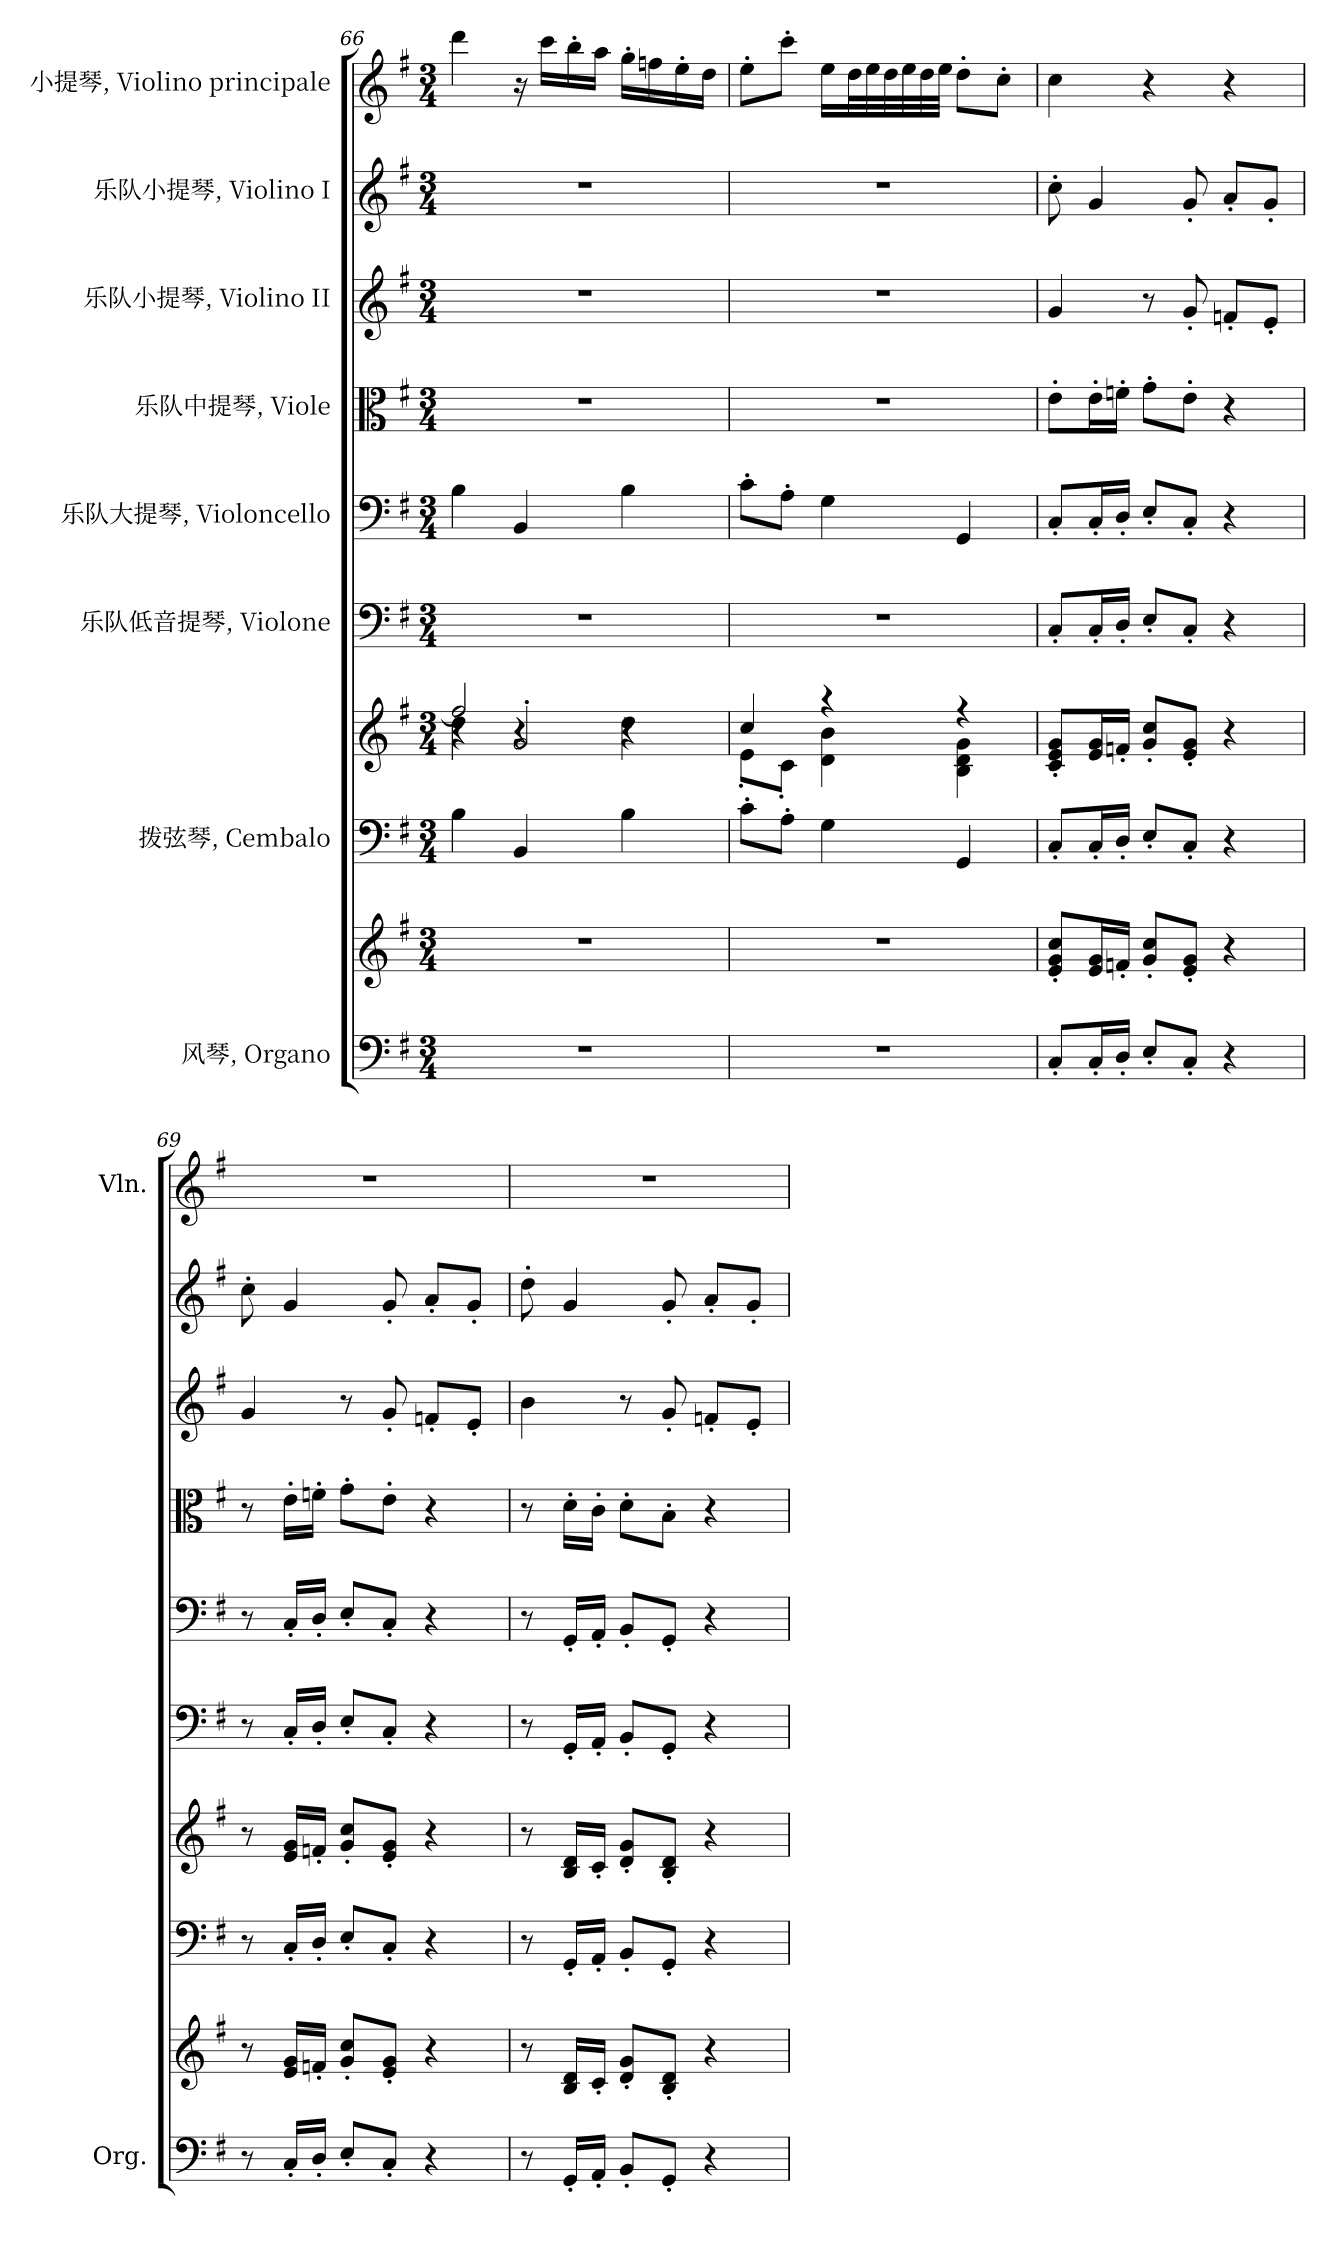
**kern	**kern	**kern	**kern	**kern	**kern	**kern	**kern	**kern	**kern
*part8	*part8	*part7	*part7	*part6	*part5	*part4	*part3	*part2	*part1
*staff10	*staff9	*staff8	*staff7	*staff6	*staff5	*staff4	*staff3	*staff2	*staff1
*I"风琴, Organo	*	*I"拨弦琴, Cembalo	*	*I"乐队低音提琴, Violone	*I"乐队大提琴, Violoncello	*I"乐队中提琴, Viole	*I"乐队小提琴, Violino II	*I"乐队小提琴, Violino I	*I"小提琴, Violino principale
*I'Org.	*	*	*	*	*	*	*	*	*I'Vln.
!!LO:PB:g=z
*clefF4	*clefG2	*clefF4	*clefG2	*clefF4	*clefF4	*clefC3	*clefG2	*clefG2	*clefG2
*	*	*	*	*ITrd7c12	*	*	*	*	*
*k[f#]	*k[f#]	*k[f#]	*k[f#]	*k[f#]	*k[f#]	*k[f#]	*k[f#]	*k[f#]	*k[f#]
*M3/4	*M3/4	*M3/4	*M3/4	*M3/4	*M3/4	*M3/4	*M3/4	*M3/4	*M3/4
=66	=66	=66	=66	=66	=66	=66	=66	=66	=66
*	*	*	*^	*	*	*	*	*	*
*	*	*	*	*^	*	*	*	*	*	*
2.r	2.r	4B\	2ff/]	4dd\	4r	2.r	4B\	2.r	2.r	2.r	4ddd\
.	.	4BB/	.	4r	2g'/	.	4BB/	.	.	.	16r
.	.	.	.	.	.	.	.	.	.	.	16ccc\LL
.	.	.	.	.	.	.	.	.	.	.	16bb'\
.	.	.	.	.	.	.	.	.	.	.	16aa\JJ
.	.	4B\	4r	4dd\	.	.	4B\	.	.	.	16gg'\LL
.	.	.	.	.	.	.	.	.	.	.	16ffn\
.	.	.	.	.	.	.	.	.	.	.	16ee'\
.	.	.	.	.	.	.	.	.	.	.	16dd\JJ
*	*	*	*	*v	*v	*	*	*	*	*	*
=67	=67	=67	=67	=67	=67	=67	=67	=67	=67	=67
2.r	2.r	8c'\L	4cc/	8e'\L	2.r	8c'\L	2.r	2.r	2.r	8ee'\L
.	.	8A'\J	.	8c'\J	.	8A'\J	.	.	.	8ccc'\J
.	.	4G\	4r	4d\ 4b\	.	4G\	.	.	.	16ee\LL
.	.	.	.	.	.	.	.	.	.	32dd\L
.	.	.	.	.	.	.	.	.	.	32ee\
.	.	.	.	.	.	.	.	.	.	32dd\
.	.	.	.	.	.	.	.	.	.	32ee\
.	.	.	.	.	.	.	.	.	.	32dd\
.	.	.	.	.	.	.	.	.	.	32ee\JJJ
.	.	4GG/	4r	4B\ 4d\ 4g\	.	4GG/	.	.	.	8dd'\L
.	.	.	.	.	.	.	.	.	.	8cc'\J
*	*	*	*v	*v	*	*	*	*	*	*
=68	=68	=68	=68	=68	=68	=68	=68	=68	=68
8C'/L	8e/' 8g/' 8cc/'L	8C'/L	8c/' 8e/' 8g/'L	8CC'/L	8C'/L	8e'\L	4g/	8cc'\	4cc\
16C'/L	16e/ 16g/L	16C'/L	16e/ 16g/L	16CC'/L	16C'/L	16e'\L	.	4g/	.
16D'/JJ	16fn'/JJ	16D'/JJ	16fn'/JJ	16DD'/JJ	16D'/JJ	16fn'\JJ	.	.	.
8E'/L	8g/' 8cc/'L	8E'/L	8g/' 8cc/'L	8EE'/L	8E'/L	8g'\L	8r	.	4r
8C'/J	8e/' 8g/'J	8C'/J	8e/' 8g/'J	8CC'/J	8C'/J	8e'\J	8g'/	8g'/	.
4r	4r	4r	4r	4r	4r	4r	8fn'/L	8a'/L	4r
.	.	.	.	.	.	.	8e'/J	8g'/J	.
=69	=69	=69	=69	=69	=69	=69	=69	=69	=69
8r	8r	8r	8r	8r	8r	8r	4g/	8cc'\	2.r
16C'/LL	16e/ 16g/LL	16C'/LL	16e/ 16g/LL	16CC'/LL	16C'/LL	16e'\LL	.	4g/	.
16D'/JJ	16fn'/JJ	16D'/JJ	16fn'/JJ	16DD'/JJ	16D'/JJ	16fn'\JJ	.	.	.
8E'/L	8g/' 8cc/'L	8E'/L	8g/' 8cc/'L	8EE'/L	8E'/L	8g'\L	8r	.	.
8C'/J	8e/' 8g/'J	8C'/J	8e/' 8g/'J	8CC'/J	8C'/J	8e'\J	8g'/	8g'/	.
4r	4r	4r	4r	4r	4r	4r	8fn'/L	8a'/L	.
.	.	.	.	.	.	.	8e'/J	8g'/J	.
!!LO:PB:g=z
=70	=70	=70	=70	=70	=70	=70	=70	=70	=70
8r	8r	8r	8r	8r	8r	8r	4b\	8dd'\	2.r
16GG'/LL	16B/ 16d/LL	16GG'/LL	16B/ 16d/LL	16GGG'/LL	16GG'/LL	16d'\LL	.	4g/	.
16AA'/JJ	16c'/JJ	16AA'/JJ	16c'/JJ	16AAA'/JJ	16AA'/JJ	16c'\JJ	.	.	.
8BB'/L	8d/' 8g/'L	8BB'/L	8d/' 8g/'L	8BBB'/L	8BB'/L	8d'\L	8r	.	.
8GG'/J	8B/' 8d/'J	8GG'/J	8B/' 8d/'J	8GGG'/J	8GG'/J	8B'\J	8g'/	8g'/	.
4r	4r	4r	4r	4r	4r	4r	8fn'/L	8a'/L	.
.	.	.	.	.	.	.	8e'/J	8g'/J	.
=	=	=	=	=	=	=	=	=	=
*-	*-	*-	*-	*-	*-	*-	*-	*-	*-
